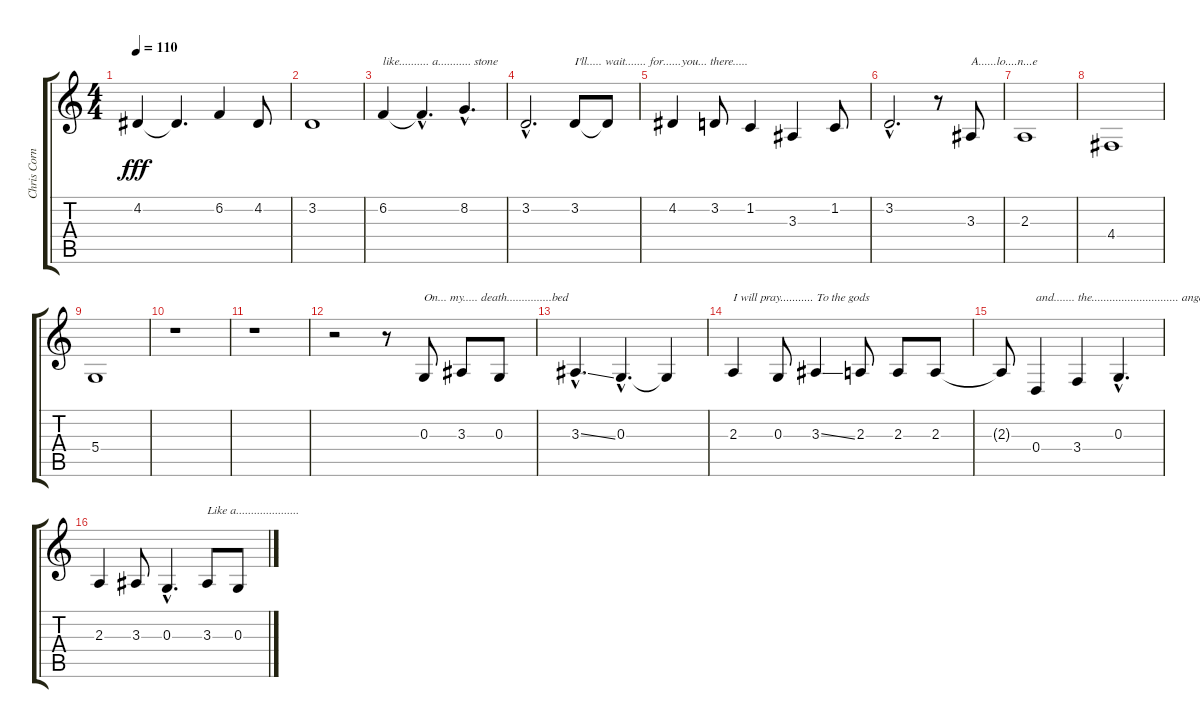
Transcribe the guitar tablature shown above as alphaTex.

\track ("Chris Cornell" "Chris Corn") {instrument choiraahs}
\staff {score tabs}
\tuning (E4 B3 G3 D3 A2 D2) {hide}
\ts (4 4)
\tempo 110
\clef g2
\ks c
4.2.4{dy fff} 4.2{t}.4{d} 6.2.4 4.2.8 |
3.2.1 |
6.2.4{txt "like.......... a........... stone"} 6.2{hac t}.4{d} 8.2{hac}.4{d} |
3.2{hac}.2{d} 3.2.8{txt "I'll..... wait....... for......you... there....."} 3.2{t}.8 |
4.2.4 3.2.8 1.2.4 3.3.4 1.2.8 |
3.2{hac}.2{d} r.8 3.3.8{txt "A......lo....n...e"} |
2.3.1 |
4.4.1 |
5.4.1 |
r.1 |
r.1 |
r.2 r.8 0.3.8{txt "On... my..... death...............bed "} 3.3.8 0.3.8 |
3.3{ss hac}.4{d} 0.3{hac}.4{d} 0.3{t}.4 |
2.3.4{txt "I will pray........... To the gods "} 0.3.8 3.3{ss}.4 2.3.8 2.3.8 2.3.8 |
2.3{t}.8 0.4.4{txt "and....... the............................. angels"} 3.4.4 0.3{hac}.4{d} |
2.3.4 3.3.8 0.3{hac}.4{d} 3.3.8{txt "Like a..................... "} 0.3.8
